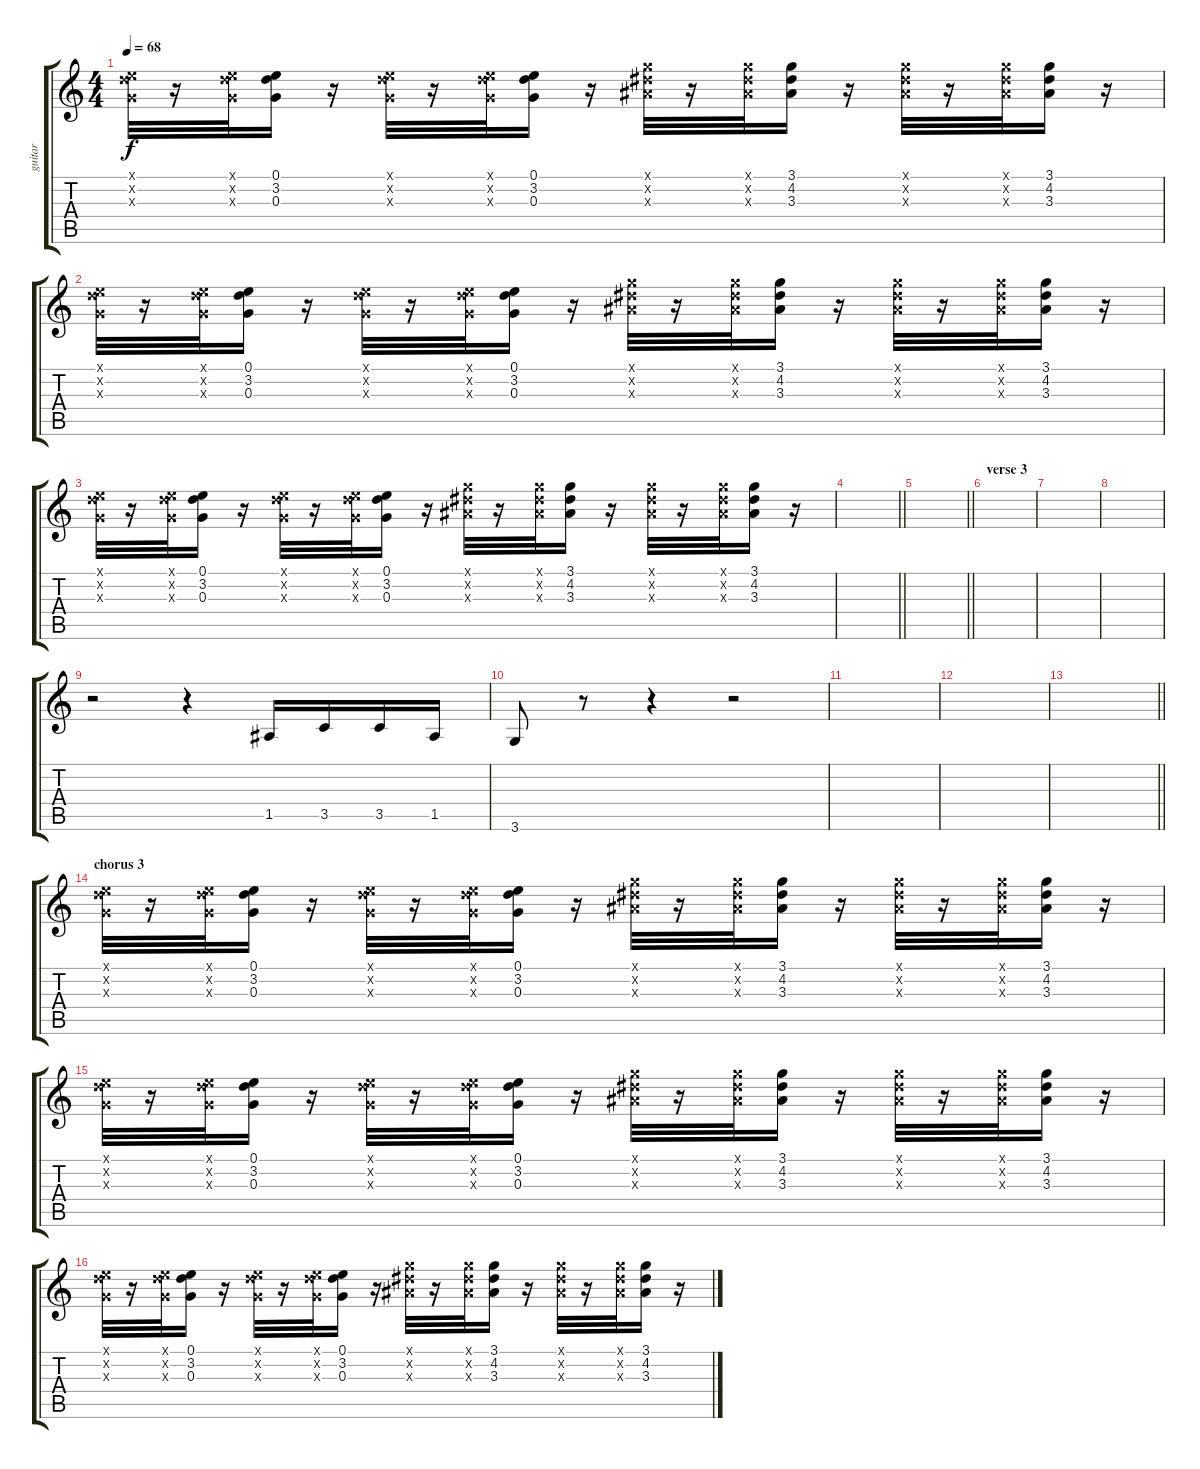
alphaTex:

\track ("guitar" "guitar") {instrument electricguitarjazz}
\staff {score tabs}
\tuning (E4 B3 G3 D3 A2 E2) {hide}
\ts (4 4)
\tempo 68
\clef g2
\ks c
(0.1{x} 3.2{x} 0.3{x}).32{dy f} r.16 (0.1{x} 3.2{x} 0.3{x}).32 (0.1 3.2 0.3).16 r.16 (0.1{x} 3.2{x} 0.3{x}).32 r.16 (0.1{x} 3.2{x} 0.3{x}).32 (0.1 3.2 0.3).16 r.16 (3.1{x} 4.2{x} 3.3{x}).32 r.16 (3.1{x} 4.2{x} 3.3{x}).32 (3.1 4.2 3.3).16 r.16 (3.1{x} 4.2{x} 3.3{x}).32 r.16 (3.1{x} 4.2{x} 3.3{x}).32 (3.1 4.2 3.3).16 r.16 |
(0.1{x} 3.2{x} 0.3{x}).32 r.16 (0.1{x} 3.2{x} 0.3{x}).32 (0.1 3.2 0.3).16 r.16 (0.1{x} 3.2{x} 0.3{x}).32 r.16 (0.1{x} 3.2{x} 0.3{x}).32 (0.1 3.2 0.3).16 r.16 (3.1{x} 4.2{x} 3.3{x}).32 r.16 (3.1{x} 4.2{x} 3.3{x}).32 (3.1 4.2 3.3).16 r.16 (3.1{x} 4.2{x} 3.3{x}).32 r.16 (3.1{x} 4.2{x} 3.3{x}).32 (3.1 4.2 3.3).16 r.16 |
(0.1{x} 3.2{x} 0.3{x}).32 r.16 (0.1{x} 3.2{x} 0.3{x}).32 (0.1 3.2 0.3).16 r.16 (0.1{x} 3.2{x} 0.3{x}).32 r.16 (0.1{x} 3.2{x} 0.3{x}).32 (0.1 3.2 0.3).16 r.16 (3.1{x} 4.2{x} 3.3{x}).32 r.16 (3.1{x} 4.2{x} 3.3{x}).32 (3.1 4.2 3.3).16 r.16 (3.1{x} 4.2{x} 3.3{x}).32 r.16 (3.1{x} 4.2{x} 3.3{x}).32 (3.1 4.2 3.3).16 r.16 |
\barLineRight lightlight
|
\barLineRight lightlight
|
\section ("" "verse 3")
|
|
|
r.2 r.4 1.5.16 3.5.16 3.5.16 1.5.16 |
3.6.8 r.8 r.4 r.2 |
|
|
\barLineRight lightlight
|
\section ("" "chorus 3")
(0.1{x} 3.2{x} 0.3{x}).32{volume 11 balance 5 instrument electricguitarjazz} r.16 (0.1{x} 3.2{x} 0.3{x}).32 (0.1 3.2 0.3).16 r.16 (0.1{x} 3.2{x} 0.3{x}).32 r.16 (0.1{x} 3.2{x} 0.3{x}).32 (0.1 3.2 0.3).16 r.16 (3.1{x} 4.2{x} 3.3{x}).32 r.16 (3.1{x} 4.2{x} 3.3{x}).32 (3.1 4.2 3.3).16 r.16 (3.1{x} 4.2{x} 3.3{x}).32 r.16 (3.1{x} 4.2{x} 3.3{x}).32 (3.1 4.2 3.3).16 r.16 |
(0.1{x} 3.2{x} 0.3{x}).32 r.16 (0.1{x} 3.2{x} 0.3{x}).32 (0.1 3.2 0.3).16 r.16 (0.1{x} 3.2{x} 0.3{x}).32 r.16 (0.1{x} 3.2{x} 0.3{x}).32 (0.1 3.2 0.3).16 r.16 (3.1{x} 4.2{x} 3.3{x}).32 r.16 (3.1{x} 4.2{x} 3.3{x}).32 (3.1 4.2 3.3).16 r.16 (3.1{x} 4.2{x} 3.3{x}).32 r.16 (3.1{x} 4.2{x} 3.3{x}).32 (3.1 4.2 3.3).16 r.16 |
(0.1{x} 3.2{x} 0.3{x}).32 r.16 (0.1{x} 3.2{x} 0.3{x}).32 (0.1 3.2 0.3).16 r.16 (0.1{x} 3.2{x} 0.3{x}).32 r.16 (0.1{x} 3.2{x} 0.3{x}).32 (0.1 3.2 0.3).16 r.16 (3.1{x} 4.2{x} 3.3{x}).32 r.16 (3.1{x} 4.2{x} 3.3{x}).32 (3.1 4.2 3.3).16 r.16 (3.1{x} 4.2{x} 3.3{x}).32 r.16 (3.1{x} 4.2{x} 3.3{x}).32 (3.1 4.2 3.3).16 r.16
